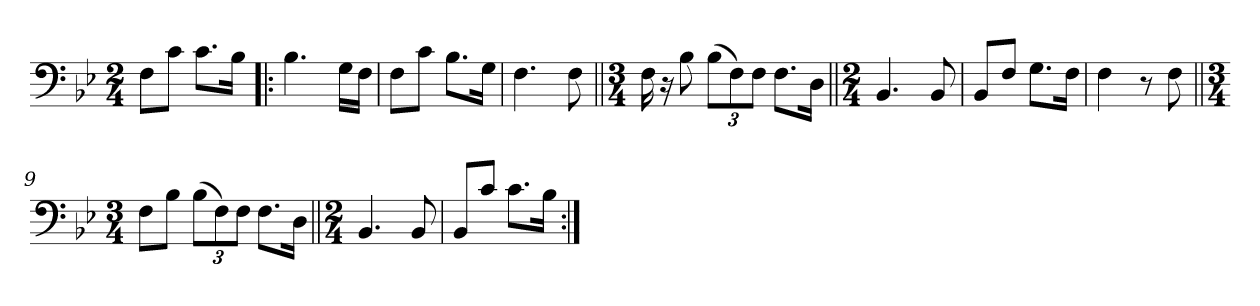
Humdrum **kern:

**kern
*part1
*staff1
*clefF4
*k[b-e-]
*M2/4
=1
8F\L
8c\J
8.c\L
16B-\Jk
=2!|:
4.B-\
16G\LL
16F\JJ
=3
8F\L
8c\J
8.B-\L
16G\Jk
=4
4.F\
8F\
=5||
*M3/4
16F\
16r
8B-\
(12B-\L
12F\)
12F\J
8.F\L
16D\Jk
=6||
*M2/4
4.BB-/
8BB-/
=7
8BB-/L
8F/J
8.G\L
16F\Jk
=8
4F\
8r
8F\
=9||
*M3/4
8F\L
8B-\J
(12B-\L
12F\)
12F\J
8.F\L
16D\Jk
=10||
*M2/4
4.BB-/
8BB-/
=11
8BB-/L
8c/J
8.c\L
16B-\Jk
=:|!
*-
